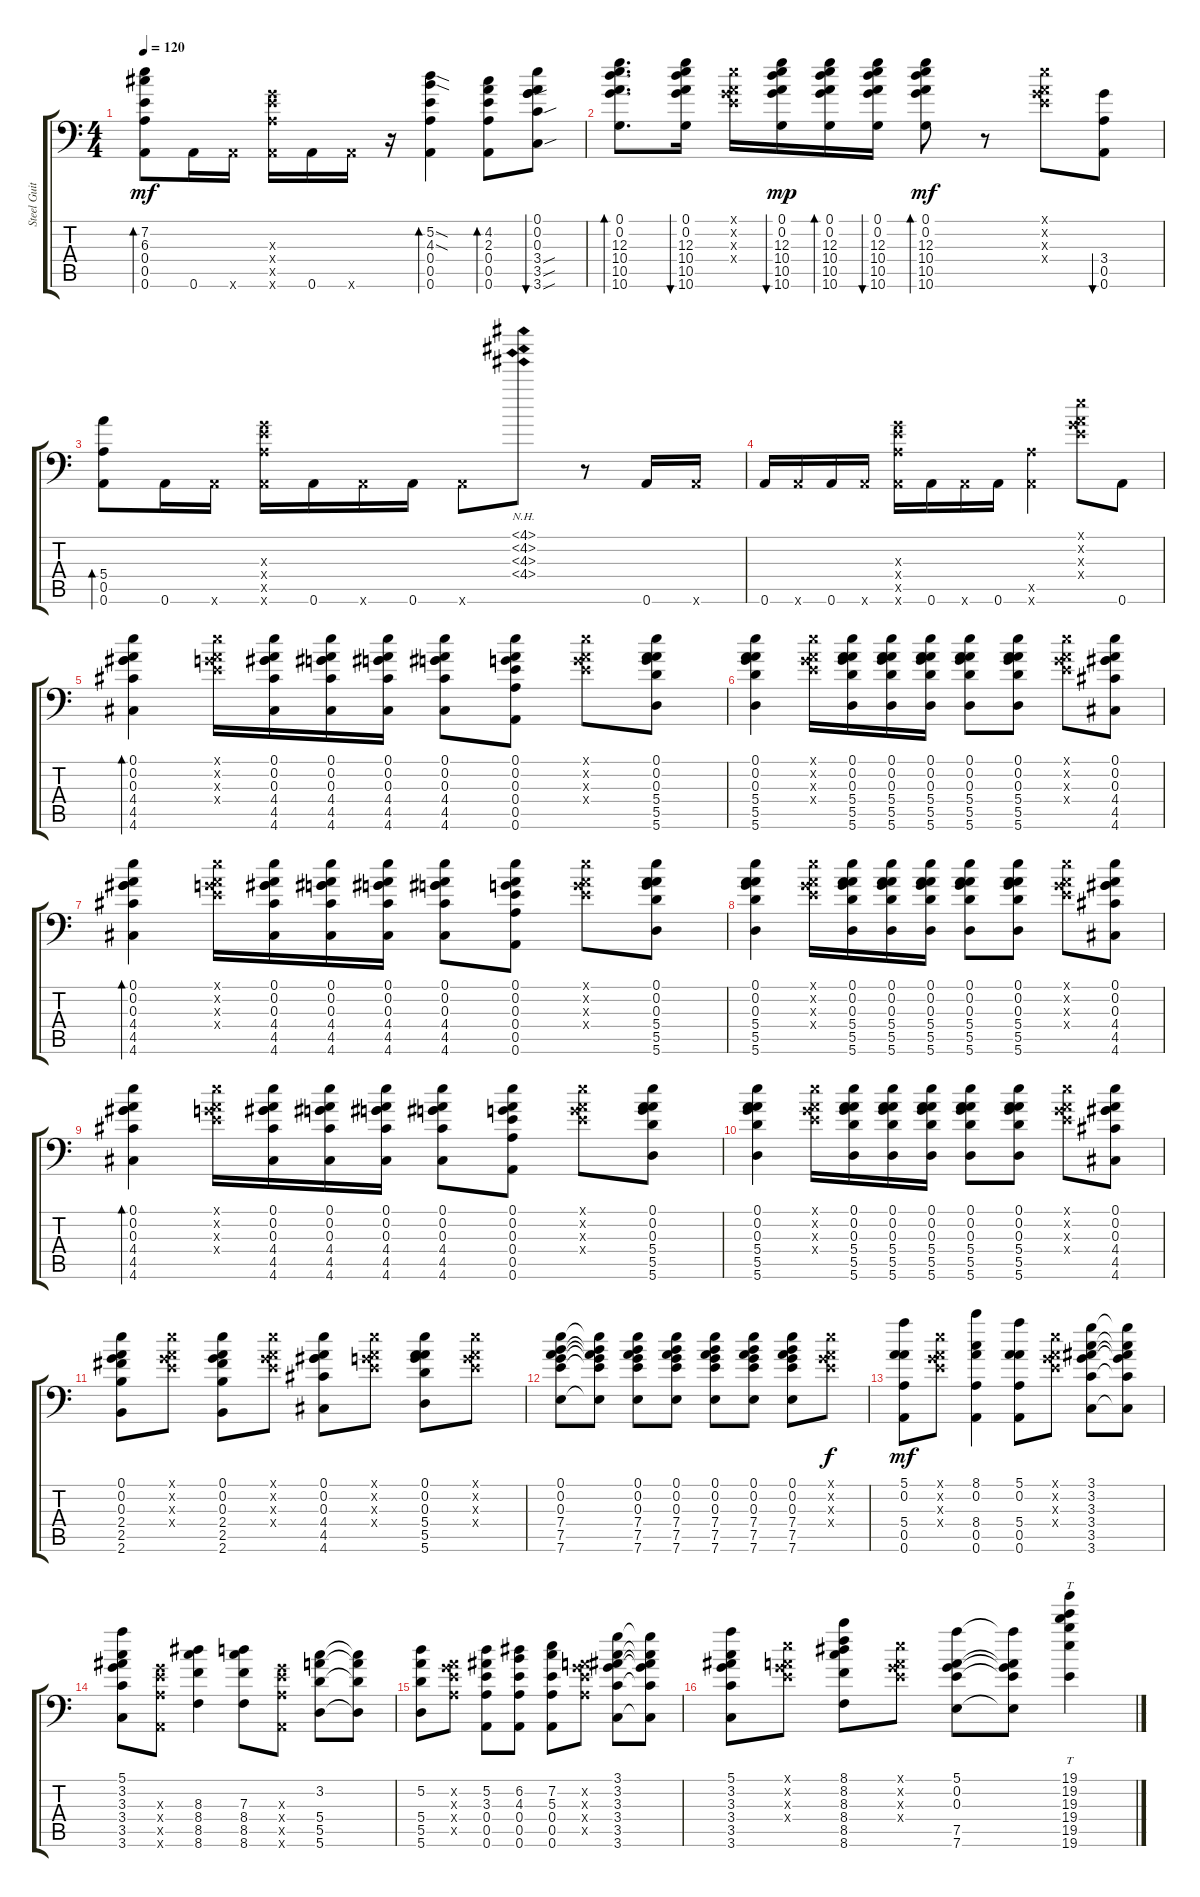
\track ("Steel Guitar" "Steel Guit") {instrument acousticguitarsteel}
\staff {score tabs}
\tuning (E4 A3 G3 E3 A2 A1) {hide}
\ts (4 4)
\tempo 120
\clef f4
\ks c
(7.2 6.3 0.4 0.5 0.6).8{bd 30 dy mf} 0.6.16 0.6{x}.16 (0.3{x} 0.4{x} 0.5{x} 0.6{x}).16 0.6.16 0.6{x}.16 r.16 (5.2{sod} 4.3{sod} 0.4 0.5 0.6).4{bd 30} (4.2 2.3 0.4 0.5 0.6).8{bd 30} (0.1 0.2 0.3 3.4{sou} 3.5{sou} 3.6{sou}).8{bu 30} |
(0.1 0.2 12.3 10.4 10.5 10.6).8{d bd 30} (0.1 0.2 12.3 10.4 10.5 10.6).16{bu 30} (0.1{x} 0.2{x} 0.3{x} 0.4{x}).16 (0.1 0.2 12.3 10.4 10.5 10.6).16{bu 30 dy mp} (0.1 0.2 12.3 10.4 10.5 10.6).16{bd 30} (0.1 0.2 12.3 10.4 10.5 10.6).16{bu 30} (0.1 0.2 12.3 10.4 10.5 10.6).8{bd 30 dy mf} r.8 (0.1{x} 0.2{x} 0.3{x} 0.4{x}).8 (3.4 0.5 0.6).8{bu 30} |
(5.4 0.5 0.6).8{bd 30} 0.6.16 0.6{x}.16 (0.3{x} 0.4{x} 0.5{x} 0.6{x}).16 0.6.16 0.6{x}.16 0.6.16 0.6{x}.8 (4.1{nh} 4.2{nh} 4.3{nh} 4.4{nh}).8 r.8 0.6.16 0.6{x}.16 |
0.6.16 0.6{x}.16 0.6.16 0.6{x}.16 (0.3{x} 0.4{x} 0.5{x} 0.6{x}).16 0.6.16 0.6{x}.16 0.6.16 (0.5{x} 0.6{x}).4 (0.1{x} 0.2{x} 0.3{x} 0.4{x}).8 0.6.8 |
(0.1 0.2 0.3 4.4 4.5 4.6).4{bd 30} (0.1{x} 0.2{x} 0.3{x} 0.4{x}).16 (0.1 0.2 0.3 4.4 4.5 4.6).16 (0.1 0.2 0.3 4.4 4.5 4.6).16 (0.1 0.2 0.3 4.4 4.5 4.6).16 (0.1 0.2 0.3 4.4 4.5 4.6).8 (0.1 0.2 0.3 0.4 0.5 0.6).8 (0.1{x} 0.2{x} 0.3{x} 0.4{x}).8 (0.1 0.2 0.3 5.4 5.5 5.6).8 |
(0.1 0.2 0.3 5.4 5.5 5.6).4 (0.1{x} 0.2{x} 0.3{x} 0.4{x}).16 (0.1 0.2 0.3 5.4 5.5 5.6).16 (0.1 0.2 0.3 5.4 5.5 5.6).16 (0.1 0.2 0.3 5.4 5.5 5.6).16 (0.1 0.2 0.3 5.4 5.5 5.6).8 (0.1 0.2 0.3 5.4 5.5 5.6).8 (0.1{x} 0.2{x} 0.3{x} 0.4{x}).8 (0.1 0.2 0.3 4.4 4.5 4.6).8 |
(0.1 0.2 0.3 4.4 4.5 4.6).4{bd 30} (0.1{x} 0.2{x} 0.3{x} 0.4{x}).16 (0.1 0.2 0.3 4.4 4.5 4.6).16 (0.1 0.2 0.3 4.4 4.5 4.6).16 (0.1 0.2 0.3 4.4 4.5 4.6).16 (0.1 0.2 0.3 4.4 4.5 4.6).8 (0.1 0.2 0.3 0.4 0.5 0.6).8 (0.1{x} 0.2{x} 0.3{x} 0.4{x}).8 (0.1 0.2 0.3 5.4 5.5 5.6).8 |
(0.1 0.2 0.3 5.4 5.5 5.6).4 (0.1{x} 0.2{x} 0.3{x} 0.4{x}).16 (0.1 0.2 0.3 5.4 5.5 5.6).16 (0.1 0.2 0.3 5.4 5.5 5.6).16 (0.1 0.2 0.3 5.4 5.5 5.6).16 (0.1 0.2 0.3 5.4 5.5 5.6).8 (0.1 0.2 0.3 5.4 5.5 5.6).8 (0.1{x} 0.2{x} 0.3{x} 0.4{x}).8 (0.1 0.2 0.3 4.4 4.5 4.6).8 |
(0.1 0.2 0.3 4.4 4.5 4.6).4{bd 30} (0.1{x} 0.2{x} 0.3{x} 0.4{x}).16 (0.1 0.2 0.3 4.4 4.5 4.6).16 (0.1 0.2 0.3 4.4 4.5 4.6).16 (0.1 0.2 0.3 4.4 4.5 4.6).16 (0.1 0.2 0.3 4.4 4.5 4.6).8 (0.1 0.2 0.3 0.4 0.5 0.6).8 (0.1{x} 0.2{x} 0.3{x} 0.4{x}).8 (0.1 0.2 0.3 5.4 5.5 5.6).8 |
(0.1 0.2 0.3 5.4 5.5 5.6).4 (0.1{x} 0.2{x} 0.3{x} 0.4{x}).16 (0.1 0.2 0.3 5.4 5.5 5.6).16 (0.1 0.2 0.3 5.4 5.5 5.6).16 (0.1 0.2 0.3 5.4 5.5 5.6).16 (0.1 0.2 0.3 5.4 5.5 5.6).8 (0.1 0.2 0.3 5.4 5.5 5.6).8 (0.1{x} 0.2{x} 0.3{x} 0.4{x}).8 (0.1 0.2 0.3 4.4 4.5 4.6).8 |
(0.1 0.2 0.3 2.4 2.5 2.6).8 (0.1{x} 0.2{x} 0.3{x} 0.4{x}).8 (0.1 0.2 0.3 2.4 2.5 2.6).8 (0.1{x} 0.2{x} 0.3{x} 0.4{x}).8 (0.1 0.2 0.3 4.4 4.5 4.6).8 (0.1{x} 0.2{x} 0.3{x} 0.4{x}).8 (0.1 0.2 0.3 5.4 5.5 5.6).8 (0.1{x} 0.2{x} 0.3{x} 0.4{x}).8 |
(0.1 0.2 0.3 7.4 7.5 7.6).8 (0.1{t} 0.2{t} 0.3{t} 7.4{t} 7.5{t} 7.6{t}).8 (0.1 0.2 0.3 7.4 7.5 7.6).8 (0.1 0.2 0.3 7.4 7.5 7.6).8 (0.1 0.2 0.3 7.4 7.5 7.6).8 (0.1 0.2 0.3 7.4 7.5 7.6).8 (0.1 0.2 0.3 7.4 7.5 7.6).8 (0.1{x} 0.2{x} 0.3{x} 0.4{x}).8{dy f} |
(5.1 0.2 5.4 0.5 0.6).8{dy mf} (0.1{x} 0.2{x} 0.3{x} 0.4{x}).8 (8.1 0.2 8.4 0.5 0.6).4 (5.1 0.2 5.4 0.5 0.6).8 (0.1{x} 0.2{x} 0.3{x} 0.4{x}).8 (3.1 3.2 3.3 3.4 3.5 3.6).8 (3.1{t} 3.2{t} 3.3{t} 3.4{t} 3.5{t} 3.6{t}).8 |
(5.1 3.2 3.3 3.4 3.5 3.6).8 (0.3{x} 0.4{x} 0.5{x} 0.6{x}).8 (8.3 8.4 8.5 8.6).4 (7.3 8.4 8.5 8.6).8 (0.3{x} 0.4{x} 0.5{x} 0.6{x}).8 (3.2 5.4 5.5 5.6).8 (3.2{t} 5.4{t} 5.5{t} 5.6{t}).8 |
(5.2 5.4 5.5 5.6).8 (0.2{x} 0.3{x} 0.4{x} 0.5{x}).8 (5.2 3.3 0.4 0.5 0.6).8 (6.2 4.3 0.4 0.5 0.6).8 (7.2 5.3 0.4 0.5 0.6).8 (0.2{x} 0.3{x} 0.4{x} 0.5{x}).8 (3.1 3.2 3.3 3.4 3.5 3.6).8 (3.1{t} 3.2{t} 3.3{t} 3.4{t} 3.5{t} 3.6{t}).8 |
(5.1 3.2 3.3 3.4 3.5 3.6).8 (0.1{x} 0.2{x} 0.3{x} 0.4{x}).8 (8.1 8.2 8.3 8.4 8.5 8.6).8 (0.1{x} 0.2{x} 0.3{x} 0.4{x}).8 (5.1 0.2 0.3 7.5 7.6).8 (5.1{t} 0.2{t} 0.3{t} 7.5{t} 7.6{t}).8 (19.1 19.2 19.3 19.4 19.5 19.6).4{tt}
